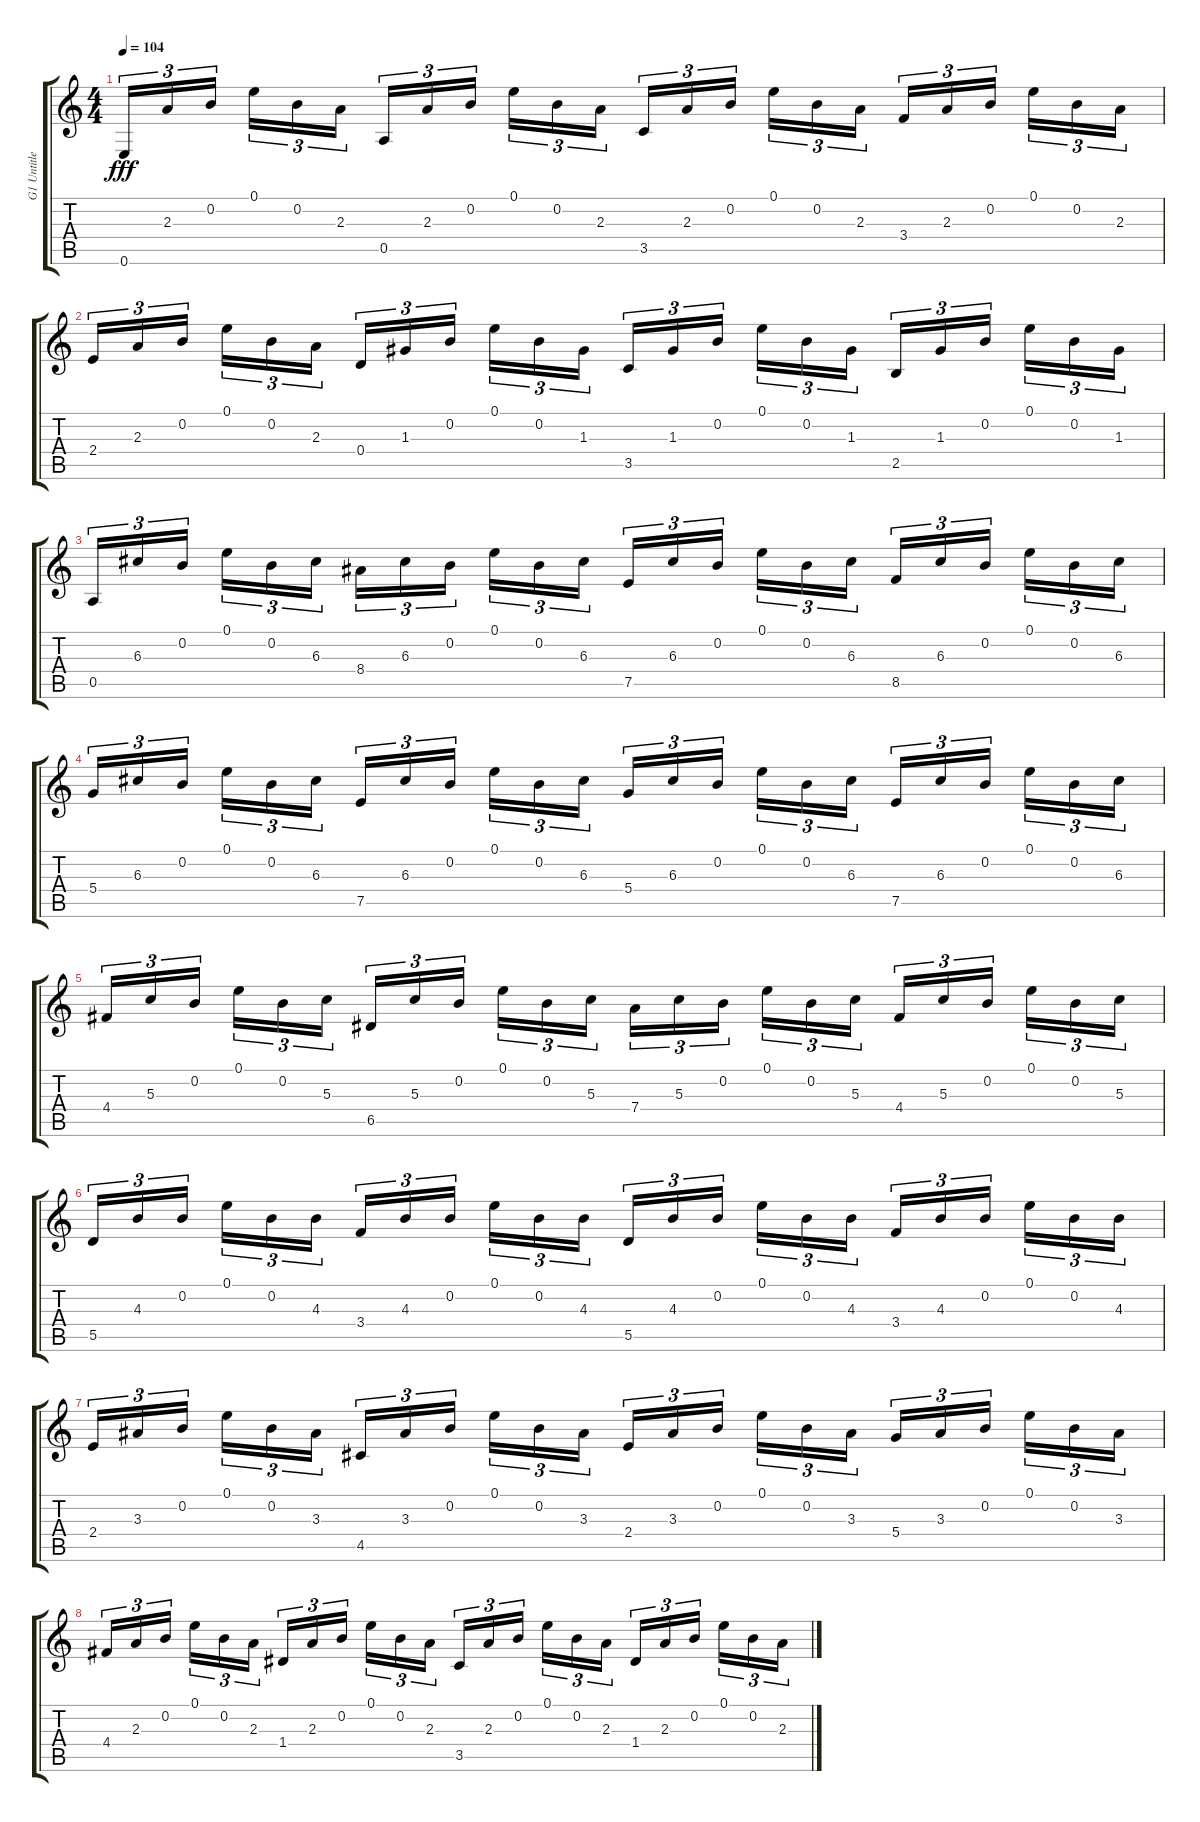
\track ("G1 Untitled" "G1 Untitle") {instrument acousticguitarnylon}
\staff {score tabs}
\tuning (E4 B3 G3 D3 A2 E2) {hide}
\ts (4 4)
\tempo 104
\clef g2
\ks c
0.6.16{tu (3 2) dy fff} 2.3.16{tu (3 2)} 0.2.16{tu (3 2)} 0.1.16{tu (3 2)} 0.2.16{tu (3 2)} 2.3.16{tu (3 2)} 0.5.16{tu (3 2)} 2.3.16{tu (3 2)} 0.2.16{tu (3 2)} 0.1.16{tu (3 2)} 0.2.16{tu (3 2)} 2.3.16{tu (3 2)} 3.5.16{tu (3 2)} 2.3.16{tu (3 2)} 0.2.16{tu (3 2)} 0.1.16{tu (3 2)} 0.2.16{tu (3 2)} 2.3.16{tu (3 2)} 3.4.16{tu (3 2)} 2.3.16{tu (3 2)} 0.2.16{tu (3 2)} 0.1.16{tu (3 2)} 0.2.16{tu (3 2)} 2.3.16{tu (3 2)} |
2.4.16{tu (3 2)} 2.3.16{tu (3 2)} 0.2.16{tu (3 2)} 0.1.16{tu (3 2)} 0.2.16{tu (3 2)} 2.3.16{tu (3 2)} 0.4.16{tu (3 2)} 1.3.16{tu (3 2)} 0.2.16{tu (3 2)} 0.1.16{tu (3 2)} 0.2.16{tu (3 2)} 1.3.16{tu (3 2)} 3.5.16{tu (3 2)} 1.3.16{tu (3 2)} 0.2.16{tu (3 2)} 0.1.16{tu (3 2)} 0.2.16{tu (3 2)} 1.3.16{tu (3 2)} 2.5.16{tu (3 2)} 1.3.16{tu (3 2)} 0.2.16{tu (3 2)} 0.1.16{tu (3 2)} 0.2.16{tu (3 2)} 1.3.16{tu (3 2)} |
0.5.16{tu (3 2)} 6.3.16{tu (3 2)} 0.2.16{tu (3 2)} 0.1.16{tu (3 2)} 0.2.16{tu (3 2)} 6.3.16{tu (3 2)} 8.4.16{tu (3 2)} 6.3.16{tu (3 2)} 0.2.16{tu (3 2)} 0.1.16{tu (3 2)} 0.2.16{tu (3 2)} 6.3.16{tu (3 2)} 7.5.16{tu (3 2)} 6.3.16{tu (3 2)} 0.2.16{tu (3 2)} 0.1.16{tu (3 2)} 0.2.16{tu (3 2)} 6.3.16{tu (3 2)} 8.5.16{tu (3 2)} 6.3.16{tu (3 2)} 0.2.16{tu (3 2)} 0.1.16{tu (3 2)} 0.2.16{tu (3 2)} 6.3.16{tu (3 2)} |
5.4.16{tu (3 2)} 6.3.16{tu (3 2)} 0.2.16{tu (3 2)} 0.1.16{tu (3 2)} 0.2.16{tu (3 2)} 6.3.16{tu (3 2)} 7.5.16{tu (3 2)} 6.3.16{tu (3 2)} 0.2.16{tu (3 2)} 0.1.16{tu (3 2)} 0.2.16{tu (3 2)} 6.3.16{tu (3 2)} 5.4.16{tu (3 2)} 6.3.16{tu (3 2)} 0.2.16{tu (3 2)} 0.1.16{tu (3 2)} 0.2.16{tu (3 2)} 6.3.16{tu (3 2)} 7.5.16{tu (3 2)} 6.3.16{tu (3 2)} 0.2.16{tu (3 2)} 0.1.16{tu (3 2)} 0.2.16{tu (3 2)} 6.3.16{tu (3 2)} |
4.4.16{tu (3 2)} 5.3.16{tu (3 2)} 0.2.16{tu (3 2)} 0.1.16{tu (3 2)} 0.2.16{tu (3 2)} 5.3.16{tu (3 2)} 6.5.16{tu (3 2)} 5.3.16{tu (3 2)} 0.2.16{tu (3 2)} 0.1.16{tu (3 2)} 0.2.16{tu (3 2)} 5.3.16{tu (3 2)} 7.4.16{tu (3 2)} 5.3.16{tu (3 2)} 0.2.16{tu (3 2)} 0.1.16{tu (3 2)} 0.2.16{tu (3 2)} 5.3.16{tu (3 2)} 4.4.16{tu (3 2)} 5.3.16{tu (3 2)} 0.2.16{tu (3 2)} 0.1.16{tu (3 2)} 0.2.16{tu (3 2)} 5.3.16{tu (3 2)} |
5.5.16{tu (3 2)} 4.3.16{tu (3 2)} 0.2.16{tu (3 2)} 0.1.16{tu (3 2)} 0.2.16{tu (3 2)} 4.3.16{tu (3 2)} 3.4.16{tu (3 2)} 4.3.16{tu (3 2)} 0.2.16{tu (3 2)} 0.1.16{tu (3 2)} 0.2.16{tu (3 2)} 4.3.16{tu (3 2)} 5.5.16{tu (3 2)} 4.3.16{tu (3 2)} 0.2.16{tu (3 2)} 0.1.16{tu (3 2)} 0.2.16{tu (3 2)} 4.3.16{tu (3 2)} 3.4.16{tu (3 2)} 4.3.16{tu (3 2)} 0.2.16{tu (3 2)} 0.1.16{tu (3 2)} 0.2.16{tu (3 2)} 4.3.16{tu (3 2)} |
2.4.16{tu (3 2)} 3.3.16{tu (3 2)} 0.2.16{tu (3 2)} 0.1.16{tu (3 2)} 0.2.16{tu (3 2)} 3.3.16{tu (3 2)} 4.5.16{tu (3 2)} 3.3.16{tu (3 2)} 0.2.16{tu (3 2)} 0.1.16{tu (3 2)} 0.2.16{tu (3 2)} 3.3.16{tu (3 2)} 2.4.16{tu (3 2)} 3.3.16{tu (3 2)} 0.2.16{tu (3 2)} 0.1.16{tu (3 2)} 0.2.16{tu (3 2)} 3.3.16{tu (3 2)} 5.4.16{tu (3 2)} 3.3.16{tu (3 2)} 0.2.16{tu (3 2)} 0.1.16{tu (3 2)} 0.2.16{tu (3 2)} 3.3.16{tu (3 2)} |
4.4.16{tu (3 2)} 2.3.16{tu (3 2)} 0.2.16{tu (3 2)} 0.1.16{tu (3 2)} 0.2.16{tu (3 2)} 2.3.16{tu (3 2)} 1.4.16{tu (3 2)} 2.3.16{tu (3 2)} 0.2.16{tu (3 2)} 0.1.16{tu (3 2)} 0.2.16{tu (3 2)} 2.3.16{tu (3 2)} 3.5.16{tu (3 2)} 2.3.16{tu (3 2)} 0.2.16{tu (3 2)} 0.1.16{tu (3 2)} 0.2.16{tu (3 2)} 2.3.16{tu (3 2)} 1.4.16{tu (3 2)} 2.3.16{tu (3 2)} 0.2.16{tu (3 2)} 0.1.16{tu (3 2)} 0.2.16{tu (3 2)} 2.3.16{tu (3 2)}
